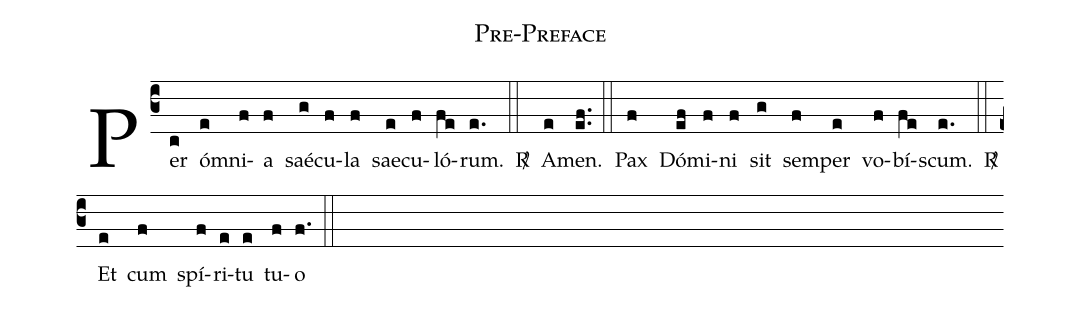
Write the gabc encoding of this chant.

name:Pre-Preface;
%%
(c3) Per(c) óm(e)ni(f)a(f) saé(g)cu(f)la(f) sae(e)cu(f)ló(fe)rum.(e.) <sp>R/</sp>(::)
A(e)men.(ef..) (::)
Pax(f) Dó(ef)mi(f)ni(f) sit(g) sem(f)per(e) vo(f)bí(fe)scum.(e.) <sp>R/</sp>(::)
Et(e) cum(f) spí(f)ri(e)tu(e) tu(f)o(f.) (::)
